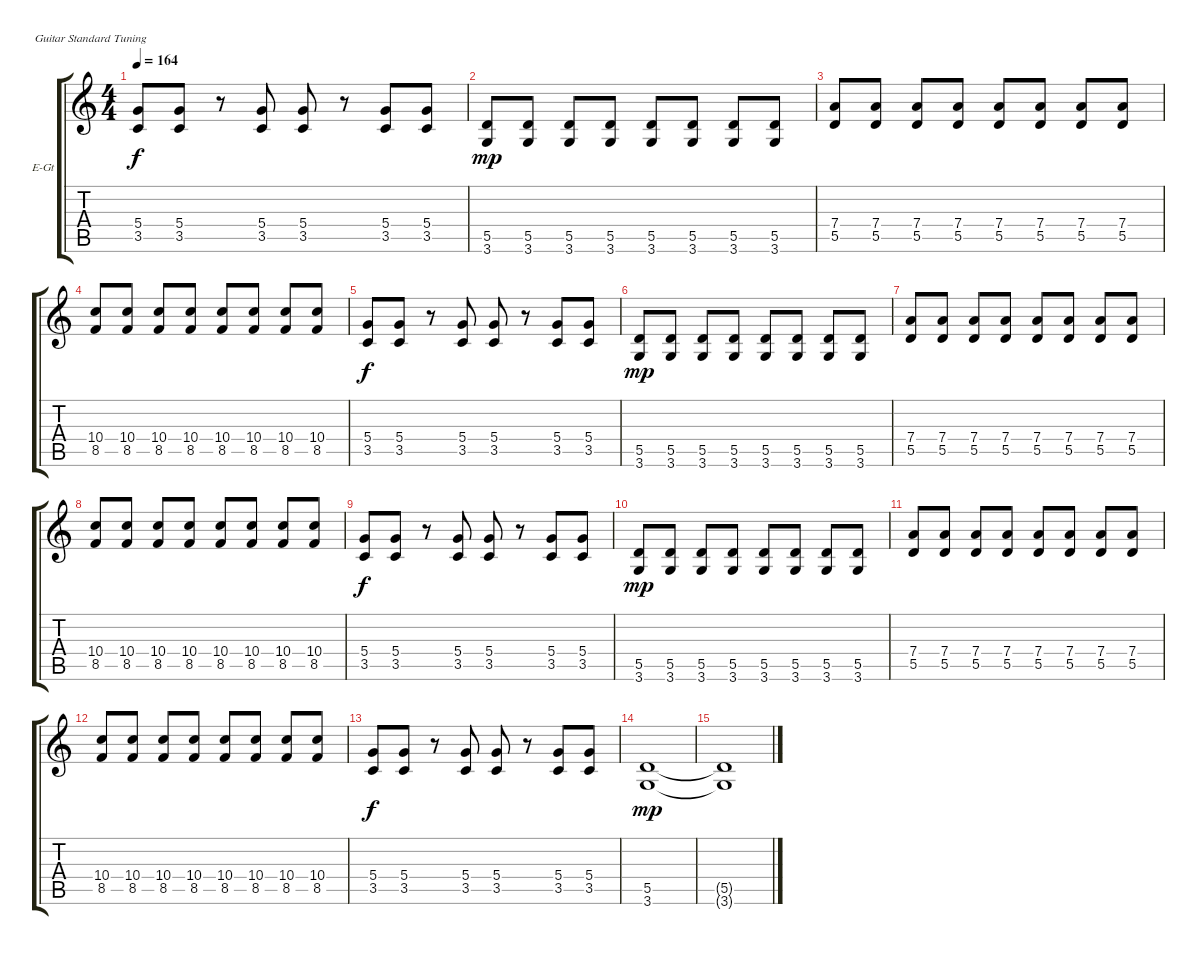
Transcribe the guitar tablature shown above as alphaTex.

\defaultSystemsLayout 4
\bracketExtendMode groupsimilarinstruments
\firstSystemTrackNameOrientation horizontal
\otherSystemsTrackNameOrientation horizontal
\track ("Electric Guitar" "E-Gt") {instrument distortionguitar}
\staff {score tabs}
\tuning (E4 B3 G3 D3 A2 E2)
\ts (4 4)
\tempo 164
\clef g2
\ks c
(3.5 5.4).8{dy f} (3.5 5.4).8 r.8 (3.5 5.4).8 (3.5 5.4).8 r.8 (3.5 5.4).8 (5.4 3.5).8 |
(3.6 5.5).8{dy mp} (5.5 3.6).8 (5.5 3.6).8 (5.5 3.6).8 (5.5 3.6).8 (5.5 3.6).8 (5.5 3.6).8 (5.5 3.6).8 |
(5.5 7.4).8 (5.5 7.4).8 (5.5 7.4).8 (5.5 7.4).8 (5.5 7.4).8 (5.5 7.4).8 (5.5 7.4).8 (5.5 7.4).8 |
(8.5 10.4).8 (8.5 10.4).8 (8.5 10.4).8 (8.5 10.4).8 (8.5 10.4).8 (8.5 10.4).8 (8.5 10.4).8 (8.5 10.4).8 |
(3.5 5.4).8{dy f} (3.5 5.4).8 r.8 (3.5 5.4).8 (3.5 5.4).8 r.8 (3.5 5.4).8 (5.4 3.5).8 |
(3.6 5.5).8{dy mp} (5.5 3.6).8 (5.5 3.6).8 (5.5 3.6).8 (5.5 3.6).8 (5.5 3.6).8 (5.5 3.6).8 (5.5 3.6).8 |
(5.5 7.4).8 (5.5 7.4).8 (5.5 7.4).8 (5.5 7.4).8 (5.5 7.4).8 (5.5 7.4).8 (5.5 7.4).8 (5.5 7.4).8 |
(8.5 10.4).8 (8.5 10.4).8 (8.5 10.4).8 (8.5 10.4).8 (8.5 10.4).8 (8.5 10.4).8 (8.5 10.4).8 (8.5 10.4).8 |
(3.5 5.4).8{dy f} (3.5 5.4).8 r.8 (3.5 5.4).8 (3.5 5.4).8 r.8 (3.5 5.4).8 (5.4 3.5).8 |
(3.6 5.5).8{dy mp} (5.5 3.6).8 (5.5 3.6).8 (5.5 3.6).8 (5.5 3.6).8 (5.5 3.6).8 (5.5 3.6).8 (5.5 3.6).8 |
(5.5 7.4).8 (5.5 7.4).8 (5.5 7.4).8 (5.5 7.4).8 (5.5 7.4).8 (5.5 7.4).8 (5.5 7.4).8 (5.5 7.4).8 |
(8.5 10.4).8 (8.5 10.4).8 (8.5 10.4).8 (8.5 10.4).8 (8.5 10.4).8 (8.5 10.4).8 (8.5 10.4).8 (8.5 10.4).8 |
(3.5 5.4).8{dy f} (3.5 5.4).8 r.8 (3.5 5.4).8 (3.5 5.4).8 r.8 (3.5 5.4).8 (5.4 3.5).8 |
(3.6 5.5).1{dy mp} |
(3.6{t} 5.5{t}).1
